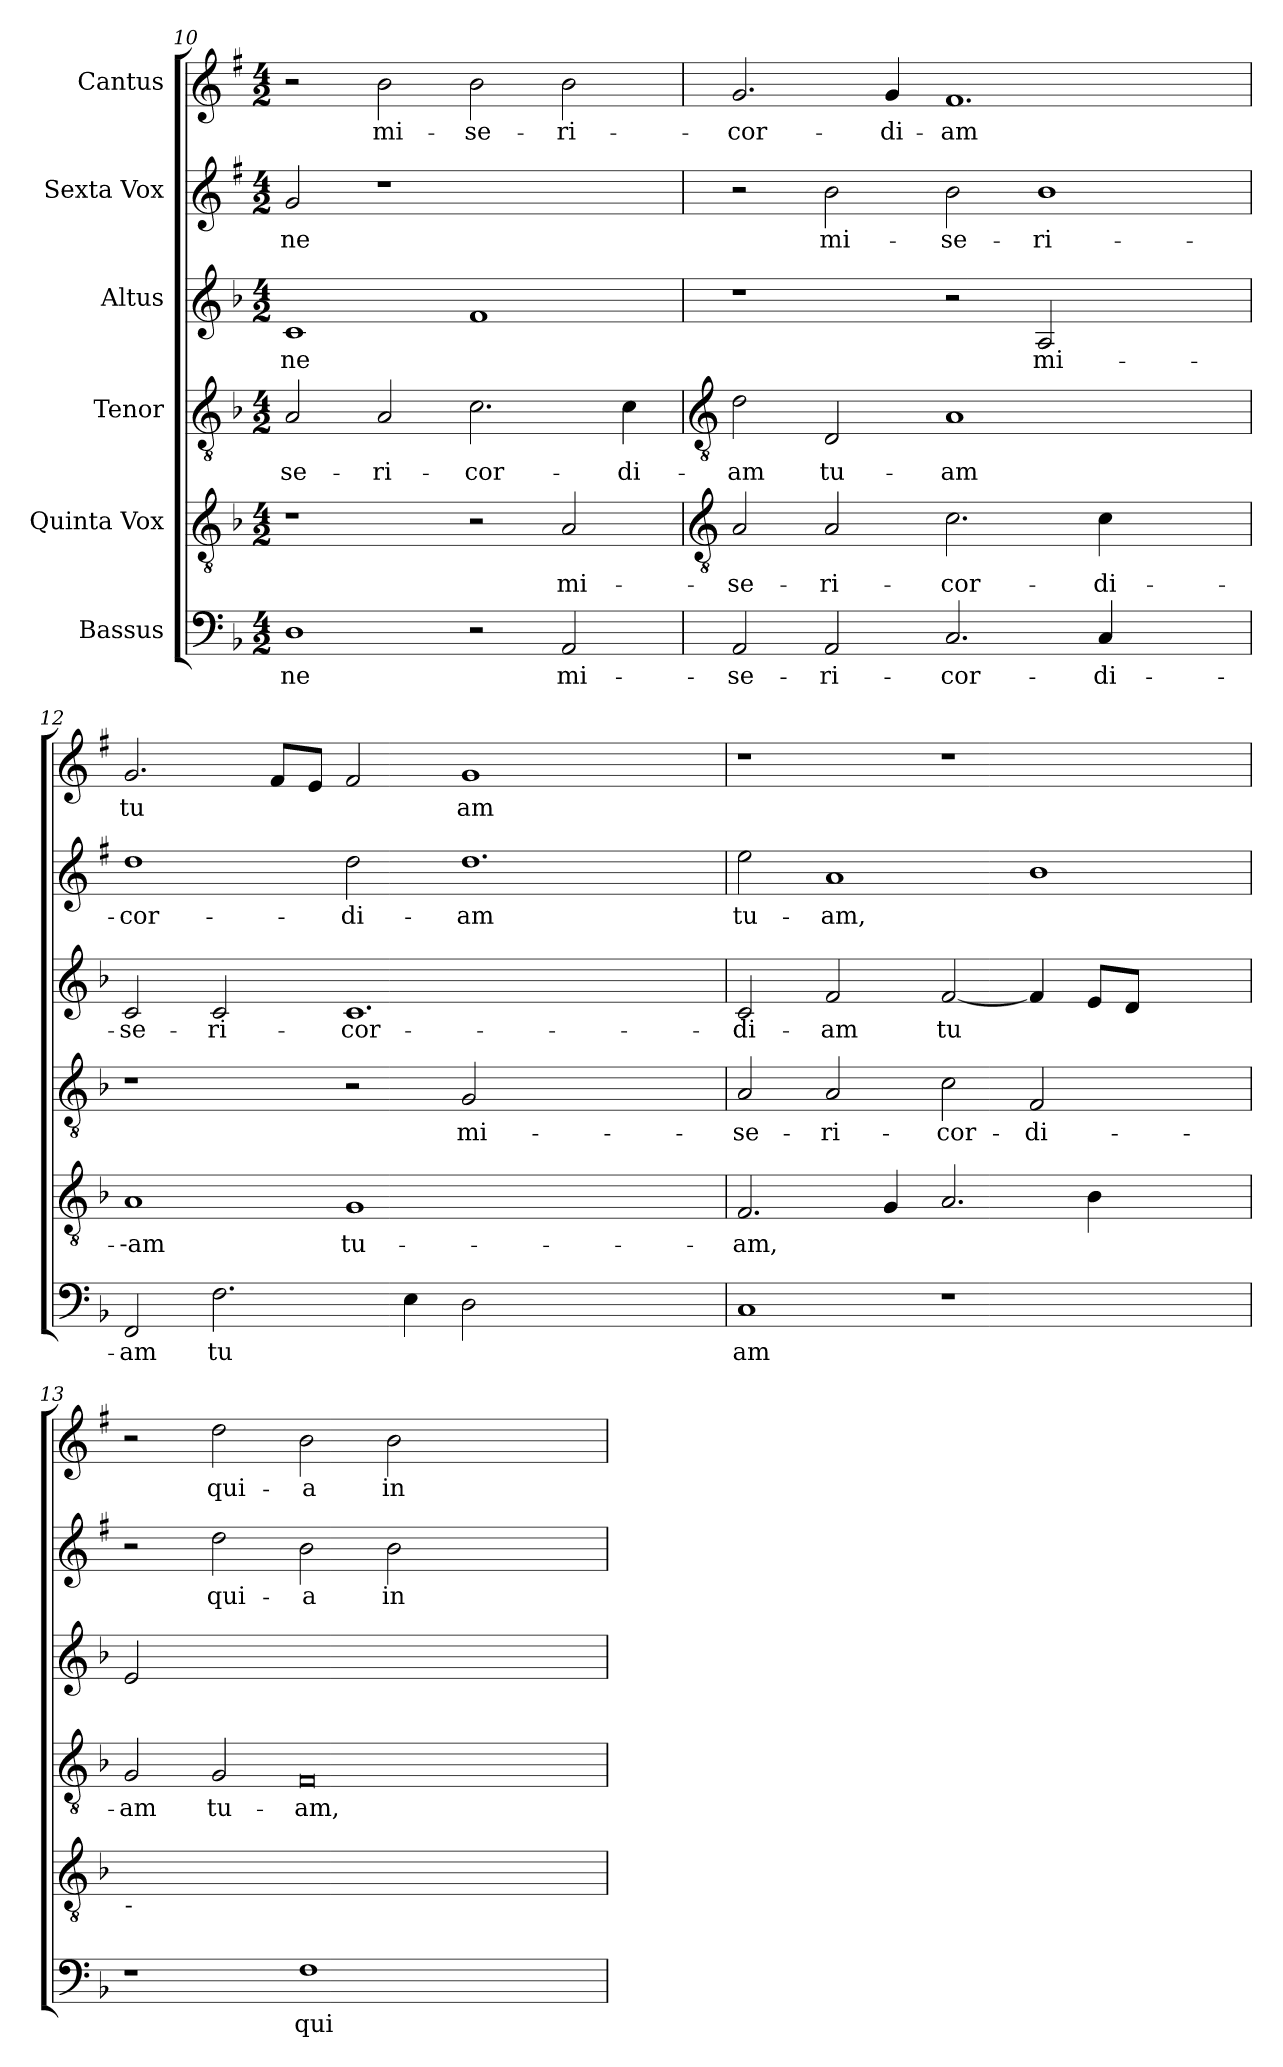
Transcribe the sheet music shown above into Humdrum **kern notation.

**kern	**text	**kern	**text	**kern	**text	**kern	**text	**kern	**text	**kern	**text
*part6	*part6	*part5	*part5	*part4	*part4	*part3	*part3	*part2	*part2	*part1	*part1
*staff6	*staff6	*staff5	*staff5	*staff4	*staff4	*staff3	*staff3	*staff2	*staff2	*staff1	*staff1
*I"Bassus	*	*I"Quinta Vox	*	*I"Tenor	*	*I"Altus	*	*I"Sexta Vox	*	*I"Cantus	*
!!LO:LB:g=z
*clefF4	*	*clefGv2	*	*clefGv2	*	*clefG2	*	*clefG2	*	*clefG2	*
*	*	*	*	*	*	*	*	*ITrd1c2	*	*ITrd1c2	*
*k[b-]	*	*k[b-]	*	*k[b-]	*	*k[b-]	*	*k[b-]	*	*k[b-]	*
*F:	*	*F:	*	*F:	*	*F:	*	*F:	*	*F:	*
*M4/2	*	*M4/2	*	*M4/2	*	*M4/2	*	*M4/2	*	*M4/2	*
=10A	=10A	=10A	=10A	=10A	=10A	=10A	=10A	=10A	=10A	=10A	=10A
!	!LO:LY:b	!	!	!	!LO:LY:b	!	!LO:LY:b	!	!LO:LY:b	!	!
1D	ne	1r	.	2A	-se-	1c	ne	2f	ne	2r	.
!	!	!	!	!	!LO:LY:b	!	!	!	!	!	!LO:LY:b
.	.	.	.	2A	-ri-	.	.	1r	.	2a	mi-
!	!	!	!	!	!LO:LY:b	!	!	!	!	!	!LO:LY:b
2r	.	2r	.	2.c	-cor-	1f	.	.	.	2a	-se-
!	!LO:LY:b	!	!LO:LY:b	!	!	!	!	!	!	!	!LO:LY:b
2AA	mi-	2A	mi-	.	.	.	.	2ryy	.	2a	-ri-
!	!	!	!	!	!LO:LY:b	!	!	!	!	!	!
.	.	.	.	4c	-di-	.	.	.	.	.	.
!!LO:LB:g=z
=11	=11	=11	=11	=11	=11	=11	=11	=11	=11	=11	=11
*	*	*clefGv2	*	*clefGv2	*	*	*	*	*	*	*
!	!LO:LY:b	!	!LO:LY:b	!	!LO:LY:b	!	!	!	!	!	!LO:LY:b
2AA	-se-	2A	-se-	2d	-am	1r	.	2r	.	2.f	-cor-
!	!LO:LY:b	!	!LO:LY:b	!	!LO:LY:b	!	!	!	!LO:LY:b	!	!
2AA	-ri-	2A	-ri-	2D	tu-	.	.	2a	mi-	.	.
!	!	!	!	!	!	!	!	!	!	!	!LO:LY:b
.	.	.	.	.	.	.	.	.	.	4f	-di-
!	!LO:LY:b	!	!LO:LY:b	!	!LO:LY:b	!	!	!	!LO:LY:b	!	!LO:LY:b
2.C	-cor-	2.c	-cor-	1A	-am	2r	.	2a	-se-	1.e	-am
!	!	!	!	!	!	!	!LO:LY:b	!	!LO:LY:b	!	!
.	.	.	.	.	.	2A	mi-	1a	-ri-	.	.
!	!LO:LY:b	!	!LO:LY:b	!	!	!	!	!	!	!	!
4C	-di-	4c	-di-	.	.	.	.	.	.	.	.
2ryy	.	2ryy	.	2ryy	.	2ryy	.	.	.	.	.
=12A	=12A	=12A	=12A	=12A	=12A	=12A	=12A	=12A	=12A	=12A	=12A
!	!LO:LY:b	!	!LO:LY:b	!	!	!	!LO:LY:b	!	!LO:LY:b	!	!LO:LY:b
2FF	-am	1A	--am	1r	.	2c	-se-	1cc	-cor-	2.f	tu
!	!LO:LY:b	!	!	!	!	!	!LO:LY:b	!	!	!	!
2.F	tu	.	.	.	.	2c	-ri-	.	.	.	.
.	.	.	.	.	.	.	.	.	.	8eL	.
.	.	.	.	.	.	.	.	.	.	8dJ	.
!	!	!	!LO:LY:b	!	!	!	!LO:LY:b	!	!LO:LY:b	!	!
.	.	1G	tu-	2r	.	1.c	-cor-	2cc	-di-	2e	.
4E	.	.	.	.	.	.	.	.	.	.	.
!	!	!	!	!	!LO:LY:b	!	!	!	!LO:LY:b	!	!LO:LY:b
2D	.	.	.	2G	mi-	.	.	1.cc	-am	1f	am
1ryy	.	1ryy	.	1ryy	.	.	.	.	.	.	.
.	.	.	.	.	.	2ryy	.	.	.	2ryy	.
=12B	=12B	=12B	=12B	=12B	=12B	=12B	=12B	=12B	=12B	=12B	=12B
!	!LO:LY:b	!	!LO:LY:b	!	!LO:LY:b	!	!LO:LY:b	!	!LO:LY:b	!	!
1C	am	2.F	-am,	2A	-se-	2c	-di-	2dd	tu-	1r	.
!	!	!	!	!	!LO:LY:b	!	!LO:LY:b	!	!LO:LY:b	!	!
.	.	.	.	2A	-ri-	2f	-am	1g	-am,	.	.
.	.	4G	.	.	.	.	.	.	.	.	.
!	!	!	!	!	!LO:LY:b	!	!LO:LY:b	!	!	!	!
1r	.	2.A	.	2c	-cor-	[2f	tu	.	.	1r	.
!	!	!	!	!	!LO:LY:b	!	!	!	!	!	!
.	.	.	.	2F	-di-	4f]	.	1a	.	.	.
.	.	4B-	.	.	.	8eL	.	.	.	.	.
.	.	.	.	.	.	8dJ	.	.	.	.	.
2ryy	.	2ryy	.	2ryy	.	2ryy	.	.	.	2ryy	.
=13A	=13A	=13A	=13A	=13A	=13A	=13A	=13A	=13A	=13A	=13A	=13A
!	!	!LO:TX:b:t=-	!	!	!	!	!	!	!	!	!
!	!	!	!	!	!LO:LY:b	!	!	!	!	!	!
1r	.	[0cyy	.	2G	-am	2e	.	2r	.	2r	.
!	!	!	!	!	!LO:LY:b	!	!LO:LY:b	!	!LO:LY:b	!	!LO:LY:b
.	.	.	.	2G	tu-	[1fyy	am	2cc	qui-	2cc	qui-
!	!LO:LY:b	!	!	!	!LO:LY:b	!	!	!	!LO:LY:b	!	!LO:LY:b
1F	qui-	.	.	0F	-am,	.	.	2a	-a	2a	-a
!	!	!	!	!	!	!	!	!	!LO:LY:b	!	!LO:LY:b
.	.	.	.	.	.	1.fyy_	.	2a	in	2a	in
1ryy	.	1ryy	.	.	.	.	.	1ryy	.	1ryy	.
=	=	=	=	=	=	=	=	=	=	=	=
*-	*-	*-	*-	*-	*-	*-	*-	*-	*-	*-	*-
